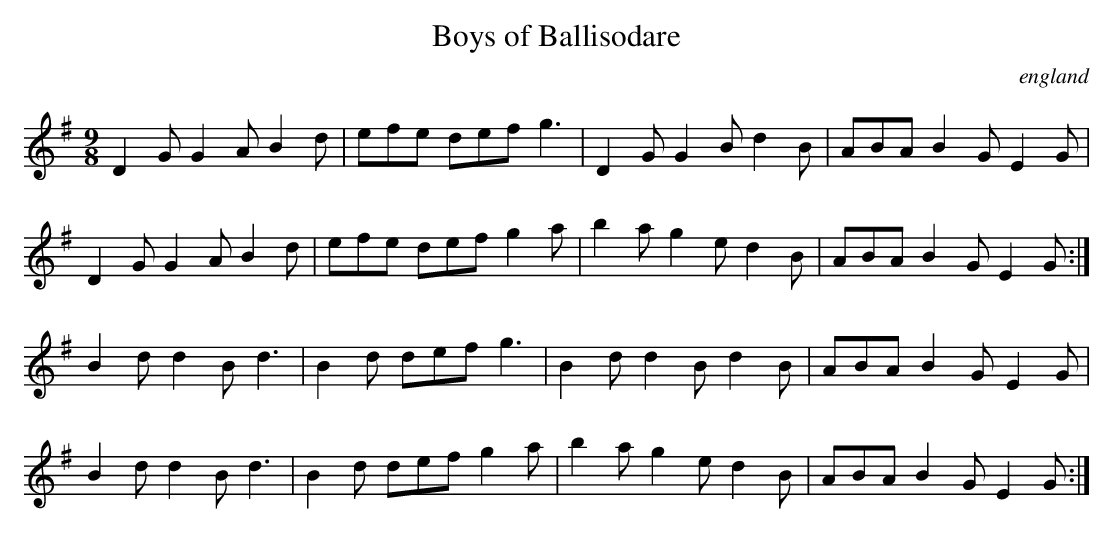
X:1
T:Boys of Ballisodare
O:england
M:9/8
L:1/8
K:G Major
D2G G2A B2d|efe def g3|D2G G2B d2B|ABA B2G E2G|
D2G G2A B2d|efe def g2a|b2a g2e d2B|ABA B2G E2G:|
B2d d2B d3|B2d def g3|B2d d2B d2B|ABA B2G E2G|
B2d d2B d3|B2d def g2a|b2a g2e d2B|ABA B2G E2G:|
